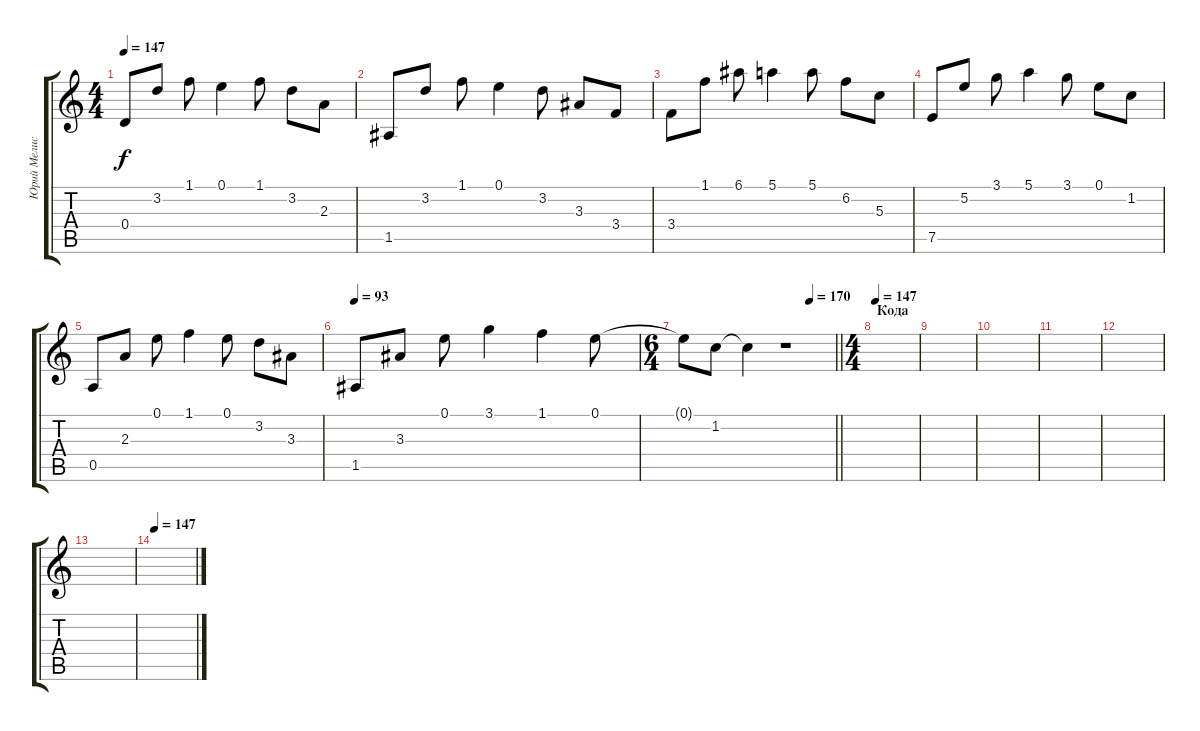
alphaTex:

\track ("Юрий Мелисов" "Юрий Мелис") {instrument electricguitarclean}
\staff {score tabs}
\tuning (E4 B3 G3 D3 A2 E2) {hide}
\ts (4 4)
\tempo 147
\clef g2
\ks c
0.4.8{dy f} 3.2.8 1.1.8 0.1.4 1.1.8 3.2.8 2.3.8 |
1.5.8 3.2.8 1.1.8 0.1.4 3.2.8 3.3.8 3.4.8 |
3.4.8 1.1.8 6.1.8 5.1.4 5.1.8 6.2.8 5.3.8 |
7.5.8 5.2.8 3.1.8 5.1.4 3.1.8 0.1.8 1.2.8 |
0.5.8 2.3.8 0.1.8 1.1.4 0.1.8 3.2.8 3.3.8 |
\tempo 93
1.5.8 3.3.8 0.1.8 3.1.4 1.1.4 0.1.8 |
\ts (6 4)
\tempo (170 0.8333333333333334)
\barLineRight lightlight
0.1{t}.8 1.2.8 1.2{t}.4 r.1 |
\ts (4 4)
\section ("" "Кода")
\tempo 147
|
|
|
|
|
|
\tempo 147
